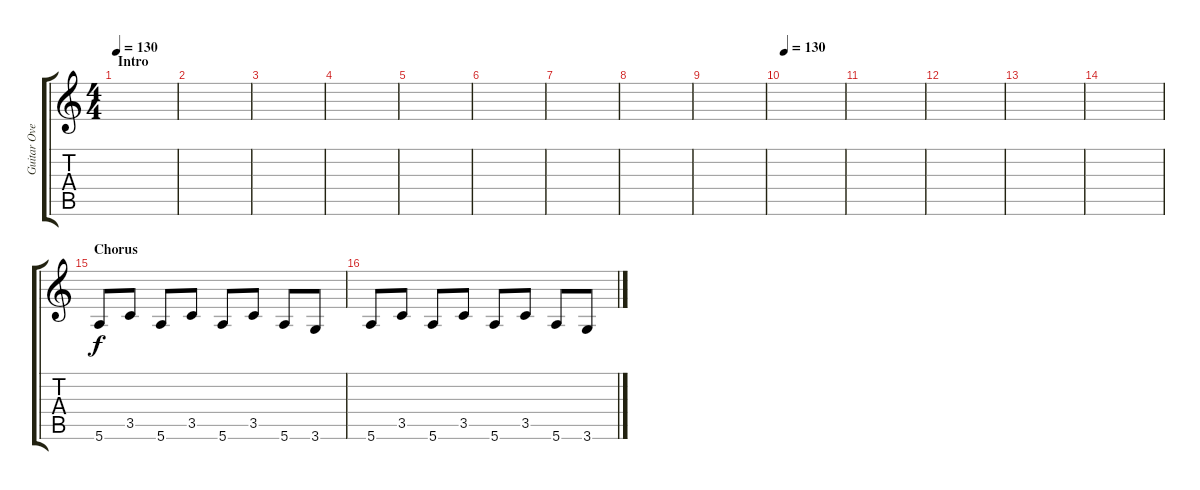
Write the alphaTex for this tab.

\track ("Guitar Overdrive" "Guitar Ove") {instrument overdrivenguitar}
\staff {score tabs}
\tuning (E4 B3 G3 D3 A2 E2) {hide}
\ts (4 4)
\section ("" "Intro")
\tempo 130
\clef g2
\ks c
|
|
|
|
|
|
|
|
|
\tempo 130
|
|
|
|
|
\section ("" "Chorus")
5.6.8 3.5.8 5.6.8 3.5.8 5.6.8 3.5.8 5.6.8 3.6.8 |
5.6.8 3.5.8 5.6.8 3.5.8 5.6.8 3.5.8 5.6.8 3.6.8
